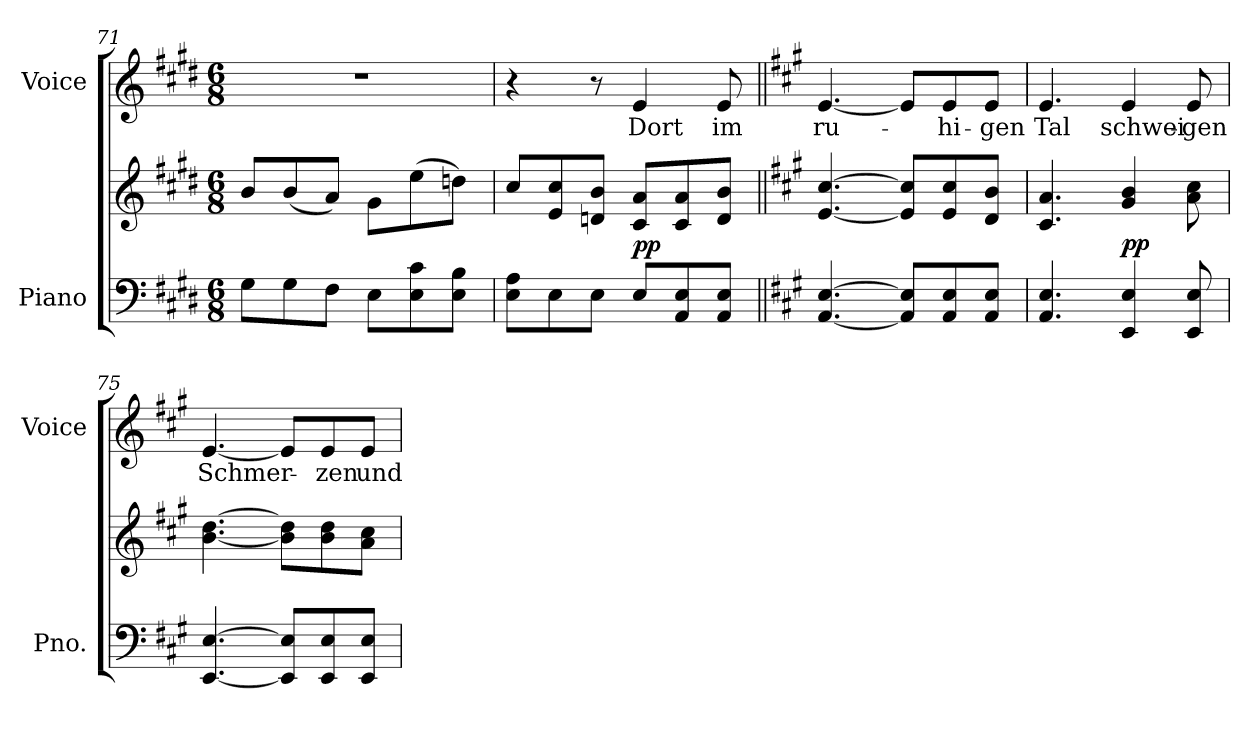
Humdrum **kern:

**kern	**kern	**dynam	**kern	**text
*part2	*part2	*part2	*part1	*part1
*staff3	*staff2	*staff2/3	*staff1	*staff1
*I"Piano	*	*	*I"Voice	*
*I'Pno.	*	*	*I'Voice	*
*clefF4	*clefG2	*	*clefG2	*
*k[f#c#g#d#]	*k[f#c#g#d#]	*	*k[f#c#g#d#]	*
*E:	*E:	*	*E:	*
*M6/8	*M6/8	*	*M6/8	*
=71	=71	=71	=71	=71
!	!	!	!LO:N:vis=1	!
8G#i\L	8bi/L	.	2.r	.
8G#i\	(8bi/	.	.	.
8F#i\J	8ai/J)	.	.	.
8Ei\L	8g#i\L	.	.	.
8Ei\ 8c#i	(8eei\	.	.	.
8Ei\ 8BiJ	8ddni\J)	.	.	.
=72	=72	=72	=72	=72
8Ei\ 8AiL	8cc#i/L	.	4r	.
8Ei\	8ei/ 8cc#i	.	.	.
8Ei\J	8dni/ 8biJ	.	8r	.
!	!	!	!	!LO:LY:b:color=#000000
8Ei/L	8c#i/ 8aiL	pp	4ei/	Dort
8AAi/ 8Ei	8c#i/ 8ai	.	.	.
!	!	!	!	!LO:LY:b:color=#000000
8AAi/ 8EiJ	8di/ 8biJ	.	8ei/	im
=73||	=73||	=73||	=73||	=73||
*k[f#c#g#]	*k[f#c#g#]	*	*k[f#c#g#]	*
*A:	*A:	*	*A:	*
!	!	!	!	!LO:LY:b:color=#000000
[4.AAi/ [4.Ei	[4.ei/ [4.cc#i	.	[4.ei/	ru-
8AAi/] 8Ei]L	8ei/] 8cc#i]L	.	8ei/L]	.
!	!	!	!	!LO:LY:b:color=#000000
8AAi/ 8Ei	8ei/ 8cc#i	.	8ei/	-hi-
!	!	!	!	!LO:LY:b:color=#000000
8AAi/ 8EiJ	8di/ 8biJ	.	8ei/J	-gen
!!LO:LB:g=z
=74	=74	=74	=74	=74
!	!	!	!	!LO:LY:b:color=#000000
4.AAi/ 4.Ei	4.c#i/ 4.ai	.	4.ei/	Tal
!	!	!	!	!LO:LY:b:color=#000000
4EEi/ 4Ei	4g#i/ 4bi	pp	4ei/	schwei-
!	!	!	!	!LO:LY:b:color=#000000
8EEi/ 8Ei	8ai\ 8cc#i	.	8ei/	-gen
=75	=75	=75	=75	=75
!	!	!	!	!LO:LY:b:color=#000000
[4.EEi/ [4.Ei	[4.bi\ [4.ddi	.	[4.ei/	Schmer-
8EEi/] 8Ei]L	8bi\] 8ddi]L	.	8ei/L]	.
!	!	!	!	!LO:LY:b:color=#000000
8EEi/ 8Ei	8bi\ 8ddi	.	8ei/	-zen
!	!	!	!	!LO:LY:b:color=#000000
8EEi/ 8EiJ	8ai\ 8cc#iJ	.	8ei/J	und
=	=	=	=	=
*-	*-	*-	*-	*-
